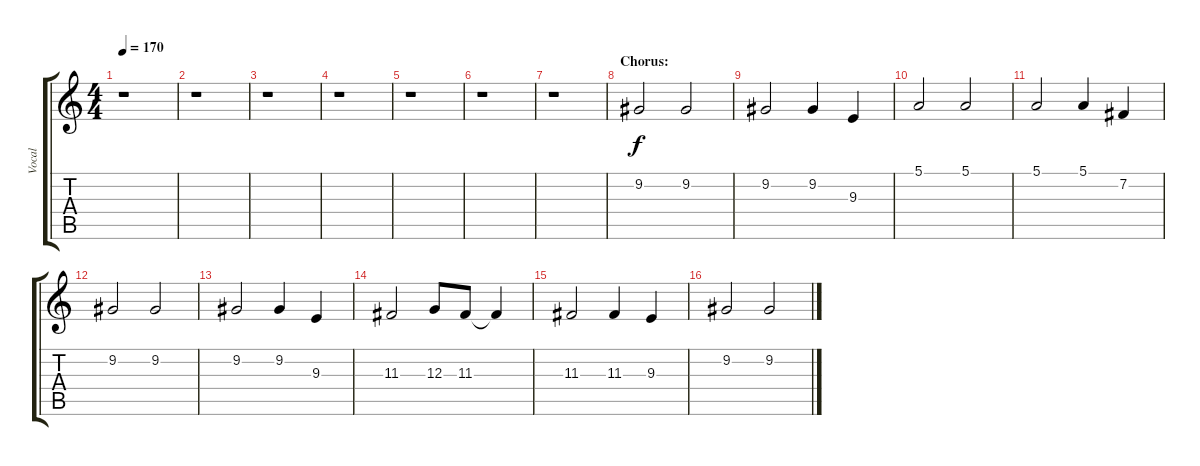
\track ("Vocal" "Vocal") {instrument oboe}
\staff {score tabs}
\tuning (E4 B3 G3 D3 A2 E2) {hide}
\ts (4 4)
\tempo 170
\clef g2
\ks c
r.1{dy f} |
r.1 |
r.1 |
r.1 |
r.1 |
r.1 |
r.1 |
\section ("" "Chorus:")
9.2.2 9.2.2 |
9.2.2 9.2.4 9.3.4 |
5.1.2 5.1.2 |
5.1.2 5.1.4 7.2.4 |
9.2.2 9.2.2 |
9.2.2 9.2.4 9.3.4 |
11.3.2 12.3.8 11.3.8 11.3{t}.4 |
11.3.2 11.3.4 9.3.4 |
9.2.2 9.2.2
